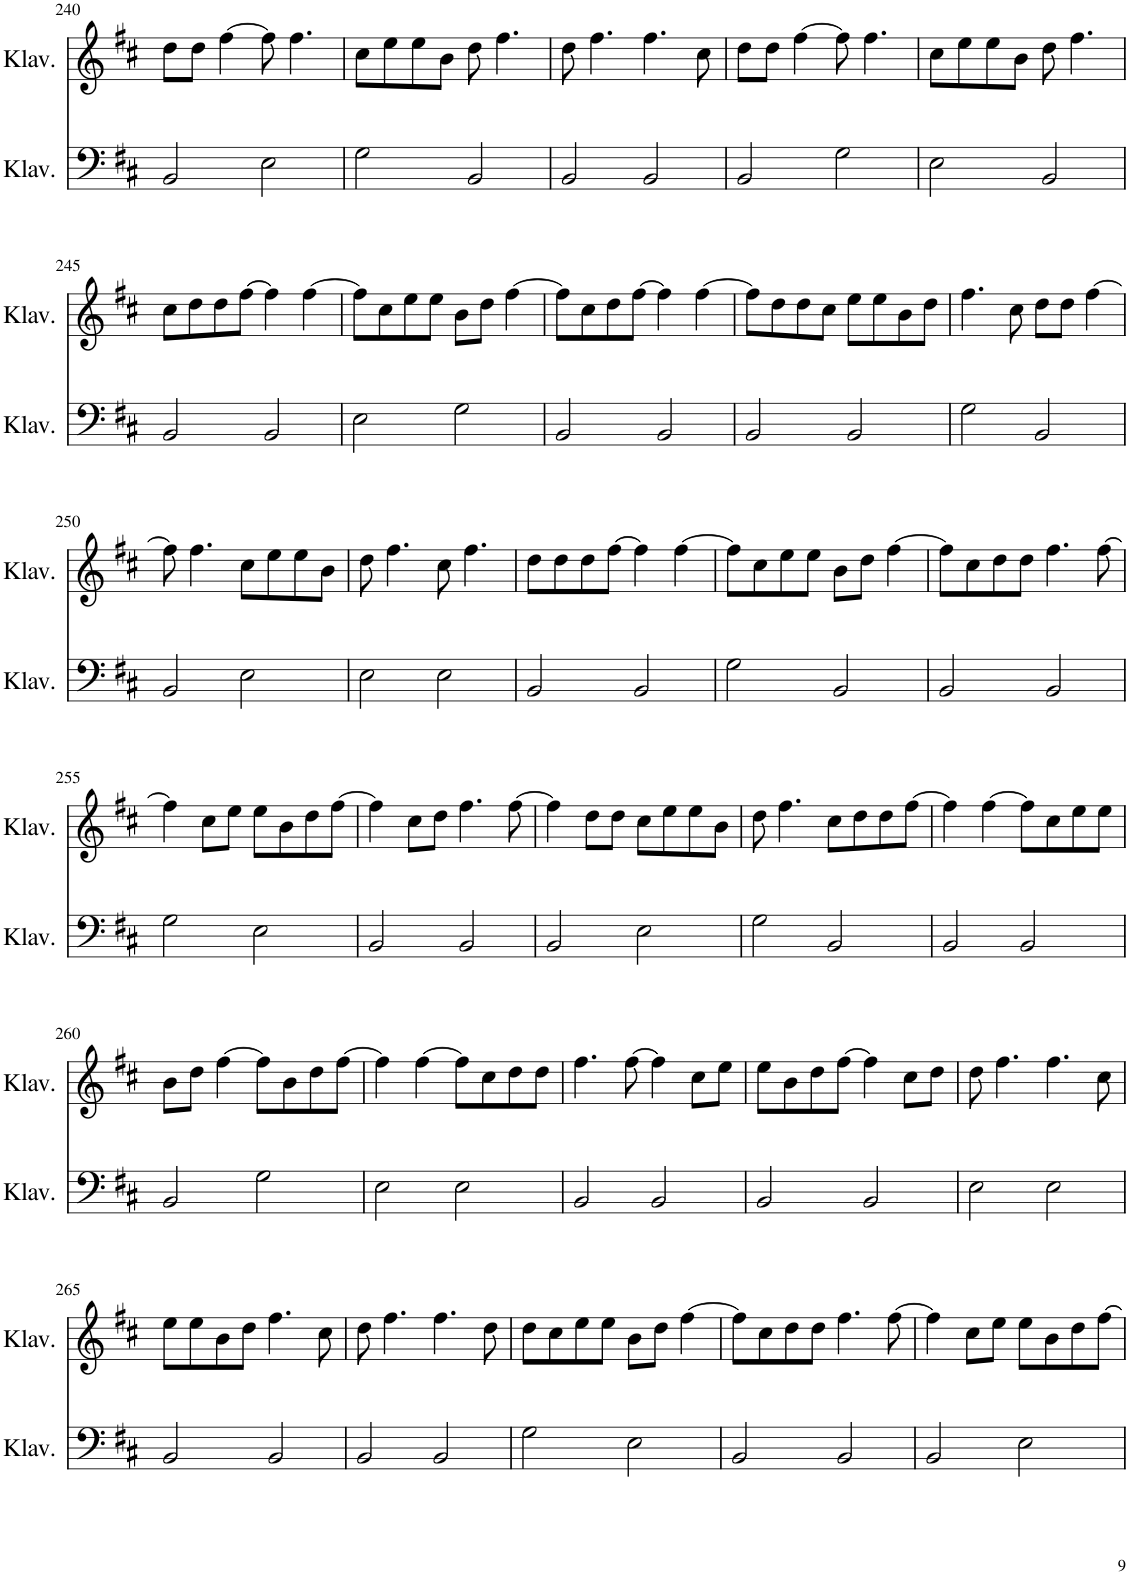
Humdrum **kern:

**kern	**kern
*part2	*part1
*staff2	*staff1
*I"Klavier	*I"Klavier
*I'Klav.	*I'Klav.
!!LO:PB:g=z
*clefF4	*clefG2
*k[f#c#]	*k[f#c#]
*M4/4	*M4/4
=240	=240
2BB/	8dd\L
.	8dd\J
.	[4ff#\
2E\	8ff#\]
.	4.ff#\
=241	=241
2G\	8cc#\L
.	8ee\
.	8ee\
.	8b\J
2BB/	8dd\
.	4.ff#\
=242	=242
2BB/	8dd\
.	4.ff#\
2BB/	4.ff#\
.	8cc#\
=243	=243
2BB/	8dd\L
.	8dd\J
.	[4ff#\
2G\	8ff#\]
.	4.ff#\
=244	=244
2E\	8cc#\L
.	8ee\
.	8ee\
.	8b\J
2BB/	8dd\
.	4.ff#\
!!LO:LB:g=z
=245	=245
2BB/	8cc#\L
.	8dd\
.	8dd\
.	[8ff#\J
2BB/	4ff#\]
.	[4ff#\
=246	=246
2E\	8ff#\L]
.	8cc#\
.	8ee\
.	8ee\J
2G\	8b\L
.	8dd\J
.	[4ff#\
=247	=247
2BB/	8ff#\L]
.	8cc#\
.	8dd\
.	[8ff#\J
2BB/	4ff#\]
.	[4ff#\
=248	=248
2BB/	8ff#\L]
.	8dd\
.	8dd\
.	8cc#\J
2BB/	8ee\L
.	8ee\
.	8b\
.	8dd\J
=249	=249
2G\	4.ff#\
.	8cc#\
2BB/	8dd\L
.	8dd\J
.	[4ff#\
!!LO:LB:g=z
=250	=250
2BB/	8ff#\]
.	4.ff#\
2E\	8cc#\L
.	8ee\
.	8ee\
.	8b\J
=251	=251
2E\	8dd\
.	4.ff#\
2E\	8cc#\
.	4.ff#\
=252	=252
2BB/	8dd\L
.	8dd\
.	8dd\
.	[8ff#\J
2BB/	4ff#\]
.	[4ff#\
=253	=253
2G\	8ff#\L]
.	8cc#\
.	8ee\
.	8ee\J
2BB/	8b\L
.	8dd\J
.	[4ff#\
=254	=254
2BB/	8ff#\L]
.	8cc#\
.	8dd\
.	8dd\J
2BB/	4.ff#\
.	[8ff#\
!!LO:LB:g=z
=255	=255
2G\	4ff#\]
.	8cc#\L
.	8ee\J
2E\	8ee\L
.	8b\
.	8dd\
.	[8ff#\J
=256	=256
2BB/	4ff#\]
.	8cc#\L
.	8dd\J
2BB/	4.ff#\
.	[8ff#\
=257	=257
2BB/	4ff#\]
.	8dd\L
.	8dd\J
2E\	8cc#\L
.	8ee\
.	8ee\
.	8b\J
=258	=258
2G\	8dd\
.	4.ff#\
2BB/	8cc#\L
.	8dd\
.	8dd\
.	[8ff#\J
=259	=259
2BB/	4ff#\]
.	[4ff#\
2BB/	8ff#\L]
.	8cc#\
.	8ee\
.	8ee\J
!!LO:LB:g=z
=260	=260
2BB/	8b\L
.	8dd\J
.	[4ff#\
2G\	8ff#\L]
.	8b\
.	8dd\
.	[8ff#\J
=261	=261
2E\	4ff#\]
.	[4ff#\
2E\	8ff#\L]
.	8cc#\
.	8dd\
.	8dd\J
=262	=262
2BB/	4.ff#\
.	[8ff#\
2BB/	4ff#\]
.	8cc#\L
.	8ee\J
=263	=263
2BB/	8ee\L
.	8b\
.	8dd\
.	[8ff#\J
2BB/	4ff#\]
.	8cc#\L
.	8dd\J
=264	=264
2E\	8dd\
.	4.ff#\
2E\	4.ff#\
.	8cc#\
!!LO:LB:g=z
=265	=265
2BB/	8ee\L
.	8ee\
.	8b\
.	8dd\J
2BB/	4.ff#\
.	8cc#\
=266	=266
2BB/	8dd\
.	4.ff#\
2BB/	4.ff#\
.	8dd\
=267	=267
2G\	8dd\L
.	8cc#\
.	8ee\
.	8ee\J
2E\	8b\L
.	8dd\J
.	[4ff#\
=268	=268
2BB/	8ff#\L]
.	8cc#\
.	8dd\
.	8dd\J
2BB/	4.ff#\
.	[8ff#\
=269	=269
2BB/	4ff#\]
.	8cc#\L
.	8ee\J
2E\	8ee\L
.	8b\
.	8dd\
.	[8ff#\J
=	=
*-	*-
